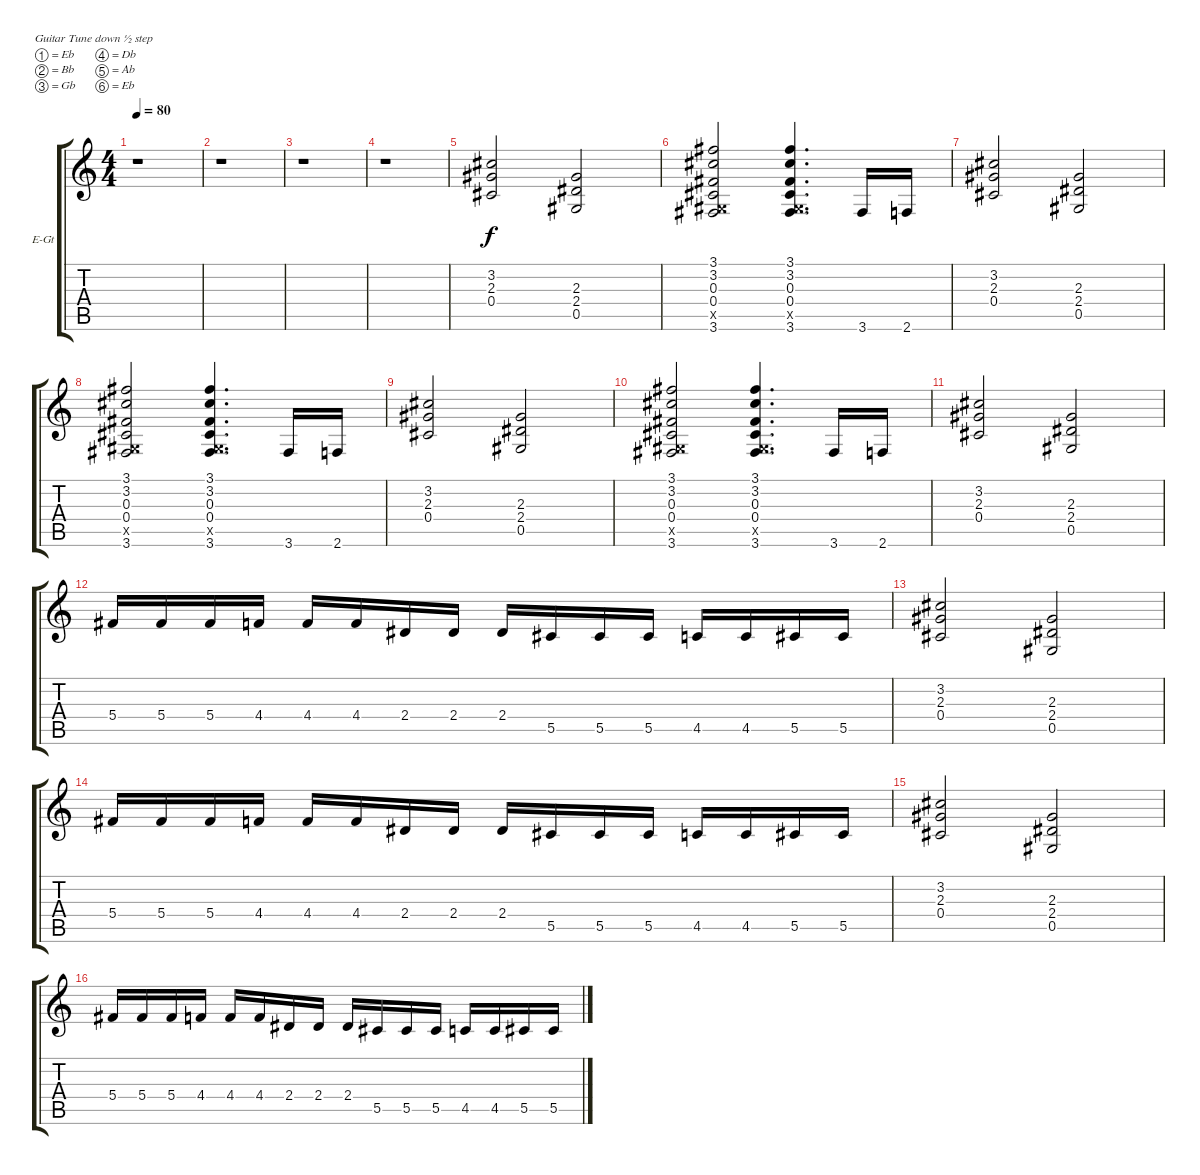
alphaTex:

\bracketExtendMode groupsimilarinstruments
\firstSystemTrackNameOrientation horizontal
\otherSystemsTrackNameOrientation horizontal
\track ("Distortion Guitar" "E-Gt") {instrument acousticgrandpiano}
\staff {score tabs}
\tuning (Eb4 Bb3 Gb3 Db3 Ab2 Eb2)
\displaytranspose 12
\ts (4 4)
\tempo 80
\clef g2
\ks c
r.1{dy f} |
r.1 |
r.1 |
r.1 |
(3.2 2.3 0.4).2 (2.3 2.4 0.5).2 |
(3.1 3.2 0.3 0.4 0.5{x} 3.6).2 (3.1 3.2 0.3 0.4 0.5{x} 3.6).4{d} 3.6.16 2.6.16 |
(3.2 2.3 0.4).2 (2.3 2.4 0.5).2 |
(3.1 3.2 0.3 0.4 0.5{x} 3.6).2 (3.1 3.2 0.3 0.4 0.5{x} 3.6).4{d} 3.6.16 2.6.16 |
(3.2 2.3 0.4).2 (2.3 2.4 0.5).2 |
(3.1 3.2 0.3 0.4 0.5{x} 3.6).2 (3.1 3.2 0.3 0.4 0.5{x} 3.6).4{d} 3.6.16 2.6.16 |
(3.2 2.3 0.4).2 (2.3 2.4 0.5).2 |
5.4.16 5.4.16 5.4.16 4.4.16 4.4.16 4.4.16 2.4.16 2.4.16 2.4.16 5.5.16 5.5.16 5.5.16 4.5.16 4.5.16 5.5.16 5.5.16 |
(3.2 2.3 0.4).2 (2.3 2.4 0.5).2 |
5.4.16 5.4.16 5.4.16 4.4.16 4.4.16 4.4.16 2.4.16 2.4.16 2.4.16 5.5.16 5.5.16 5.5.16 4.5.16 4.5.16 5.5.16 5.5.16 |
(3.2 2.3 0.4).2 (2.3 2.4 0.5).2 |
5.4.16 5.4.16 5.4.16 4.4.16 4.4.16 4.4.16 2.4.16 2.4.16 2.4.16 5.5.16 5.5.16 5.5.16 4.5.16 4.5.16 5.5.16 5.5.16
